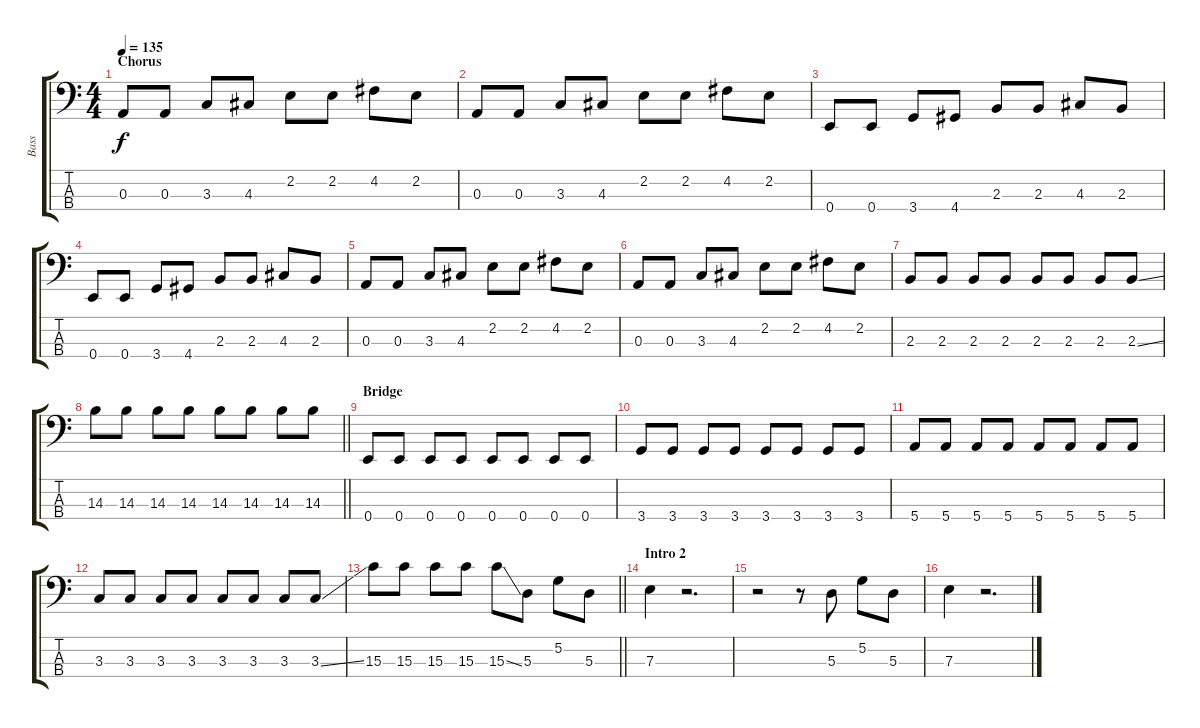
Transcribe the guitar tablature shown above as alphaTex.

\track ("Bass" "Bass") {instrument electricbasspick}
\staff {score tabs}
\tuning (G2 D2 A1 E1) {hide}
\ts (4 4)
\section ("" "Chorus")
\tempo 135
\clef f4
\ks c
0.3.8{dy f} 0.3.8 3.3.8 4.3.8 2.2.8 2.2.8 4.2.8 2.2.8 |
0.3.8 0.3.8 3.3.8 4.3.8 2.2.8 2.2.8 4.2.8 2.2.8 |
0.4.8 0.4.8 3.4.8 4.4.8 2.3.8 2.3.8 4.3.8 2.3.8 |
0.4.8 0.4.8 3.4.8 4.4.8 2.3.8 2.3.8 4.3.8 2.3.8 |
0.3.8 0.3.8 3.3.8 4.3.8 2.2.8 2.2.8 4.2.8 2.2.8 |
0.3.8 0.3.8 3.3.8 4.3.8 2.2.8 2.2.8 4.2.8 2.2.8 |
2.3.8 2.3.8 2.3.8 2.3.8 2.3.8 2.3.8 2.3.8 2.3{ss}.8 |
\barLineRight lightlight
14.3.8 14.3.8 14.3.8 14.3.8 14.3.8 14.3.8 14.3.8 14.3.8 |
\section ("" "Bridge")
0.4.8 0.4.8 0.4.8 0.4.8 0.4.8 0.4.8 0.4.8 0.4.8 |
3.4.8 3.4.8 3.4.8 3.4.8 3.4.8 3.4.8 3.4.8 3.4.8 |
5.4.8 5.4.8 5.4.8 5.4.8 5.4.8 5.4.8 5.4.8 5.4.8 |
3.3.8 3.3.8 3.3.8 3.3.8 3.3.8 3.3.8 3.3.8 3.3{ss}.8 |
\barLineRight lightlight
15.3.8 15.3.8 15.3.8 15.3.8 15.3{ss}.8 5.3.8 5.2.8 5.3.8 |
\section ("" "Intro 2")
7.3.4 r.2{d} |
r.2 r.8 5.3.8 5.2.8 5.3.8 |
7.3.4 r.2{d}
